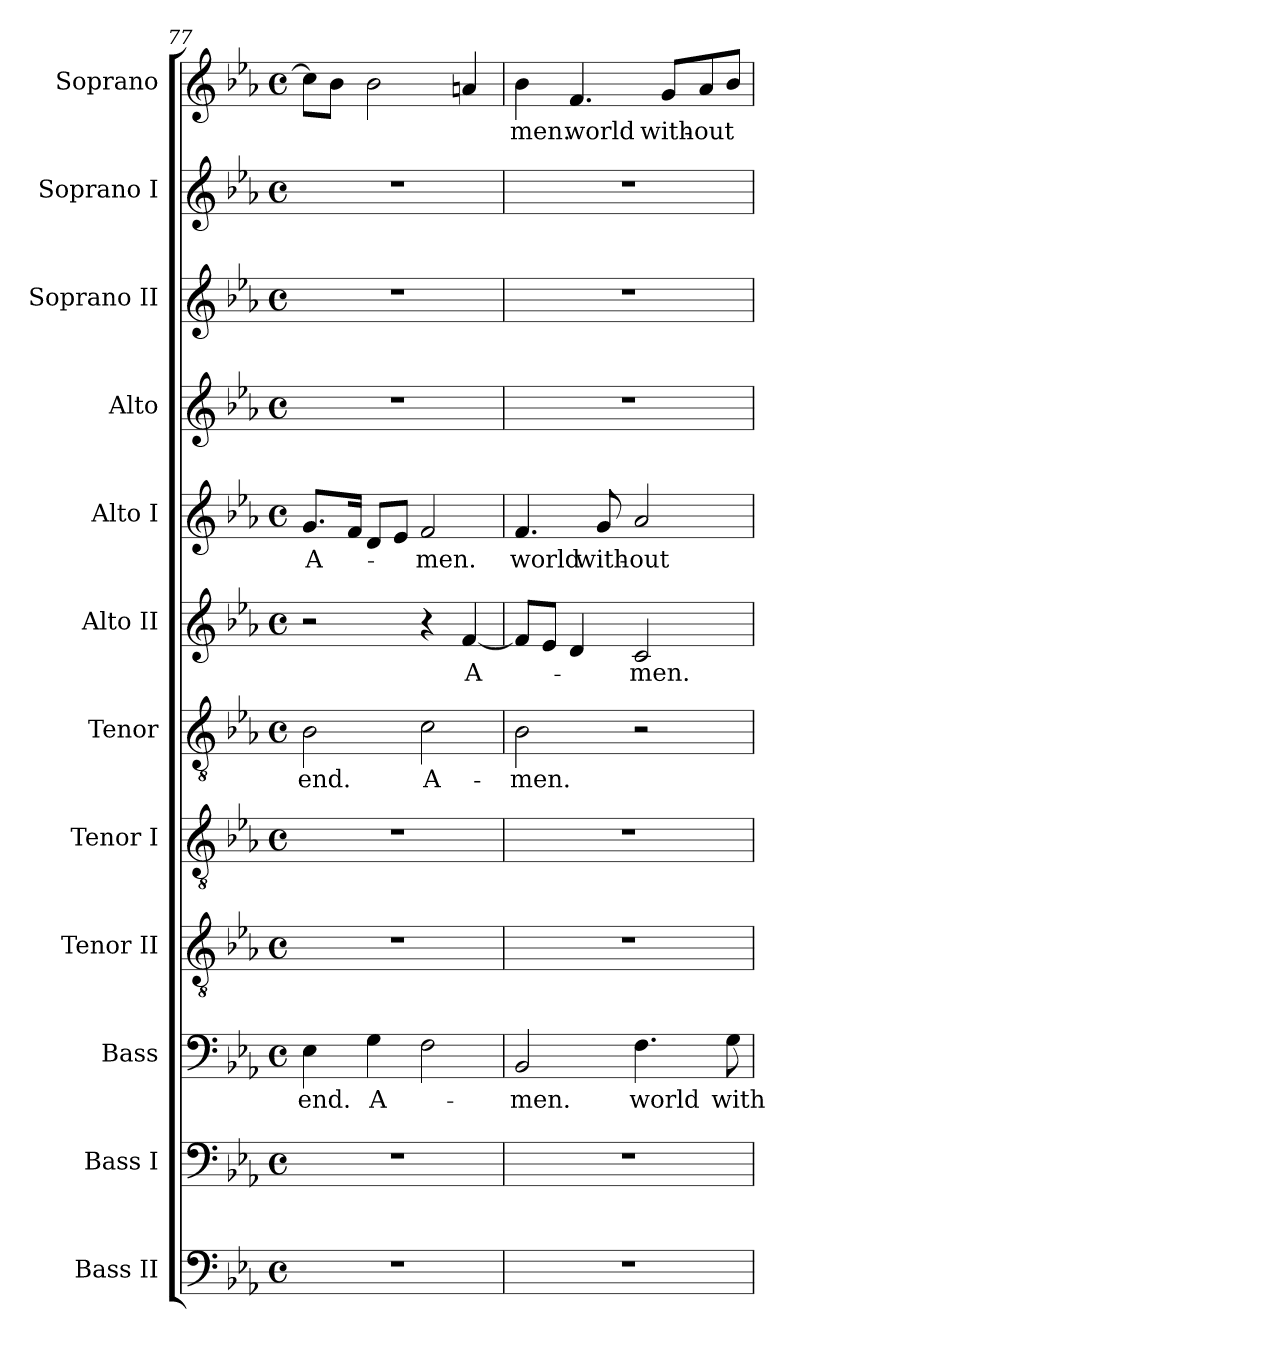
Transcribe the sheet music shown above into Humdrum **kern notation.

**kern	**kern	**kern	**text	**kern	**kern	**kern	**text	**kern	**text	**kern	**text	**kern	**kern	**kern	**kern	**text
*part12	*part11	*part10	*part10	*part9	*part8	*part7	*part7	*part6	*part6	*part5	*part5	*part4	*part3	*part2	*part1	*part1
*staff12	*staff11	*staff10	*staff10	*staff9	*staff8	*staff7	*staff7	*staff6	*staff6	*staff5	*staff5	*staff4	*staff3	*staff2	*staff1	*staff1
*I"Bass II	*I"Bass I	*I"Bass	*	*I"Tenor II	*I"Tenor I	*I"Tenor	*	*I"Alto II	*	*I"Alto I	*	*I"Alto	*I"Soprano II	*I"Soprano I	*I"Soprano	*
*I'BII	*I'BI	*I'B	*	*I'TII	*I'TI	*I'T	*	*I'AII	*	*I'AI	*	*I'A	*I'SII	*I'SI	*I'S	*
*clefF4	*clefF4	*clefF4	*	*clefGv2	*clefGv2	*clefGv2	*	*clefG2	*	*clefG2	*	*clefG2	*clefG2	*clefG2	*clefG2	*
*ITrd7c12	*	*ITrd7c12	*	*ITrd7c12	*ITrd7c12	*ITrd7c12	*	*	*	*	*	*	*	*	*	*
*k[b-e-a-]	*k[b-e-a-]	*k[b-e-a-]	*	*k[b-e-a-]	*k[b-e-a-]	*k[b-e-a-]	*	*k[b-e-a-]	*	*k[b-e-a-]	*	*k[b-e-a-]	*k[b-e-a-]	*k[b-e-a-]	*k[b-e-a-]	*
*E-:	*E-:	*E-:	*	*E-:	*E-:	*E-:	*	*E-:	*	*E-:	*	*E-:	*E-:	*E-:	*E-:	*
*M4/4	*M4/4	*M4/4	*	*M4/4	*M4/4	*M4/4	*	*M4/4	*	*M4/4	*	*M4/4	*M4/4	*M4/4	*M4/4	*
*met(c)	*met(c)	*met(c)	*	*met(c)	*met(c)	*met(c)	*	*met(c)	*	*met(c)	*	*met(c)	*met(c)	*met(c)	*met(c)	*
=77	=77	=77	=77	=77	=77	=77	=77	=77	=77	=77	=77	=77	=77	=77	=77	=77
!	!	!	!LO:LY:b:color=#000000	!	!	!	!	!	!	!	!	!	!	!	!	!
!	!	!	!	!	!	!	!LO:LY:b:color=#000000	!	!	!	!	!	!	!	!	!
!	!	!	!	!	!	!	!	!	!	!	!LO:LY:b:color=#000000	!	!	!	!	!
1r	1r	4EE-i\	end.	1r	1r	2BB-i\	end.	2r	.	8.gi/L	A-	1r	1r	1r	8cci\L]	.
.	.	.	.	.	.	.	.	.	.	.	.	.	.	.	8b-i\J	.
.	.	.	.	.	.	.	.	.	.	16fi/Jk	.	.	.	.	.	.
!	!	!	!LO:LY:b:color=#000000	!	!	!	!	!	!	!	!	!	!	!	!	!
.	.	4GGi\	A-	.	.	.	.	.	.	8di/L	.	.	.	.	2b-i\	.
.	.	.	.	.	.	.	.	.	.	8e-i/J	.	.	.	.	.	.
!	!	!	!	!	!	!	!LO:LY:b:color=#000000	!	!	!	!	!	!	!	!	!
!	!	!	!	!	!	!	!	!	!	!	!LO:LY:b:color=#000000	!	!	!	!	!
.	.	2FFi\	.	.	.	2Ci\	A-	4r	.	2fi/	-men.	.	.	.	.	.
!	!	!	!	!	!	!	!	!	!LO:LY:b:color=#000000	!	!	!	!	!	!	!
.	.	.	.	.	.	.	.	[<4fi/	A-	.	.	.	.	.	4ani/	.
=78	=78	=78	=78	=78	=78	=78	=78	=78	=78	=78	=78	=78	=78	=78	=78	=78
!	!	!	!LO:LY:b:color=#000000	!	!	!	!	!	!	!	!	!	!	!	!	!
!	!	!	!	!	!	!	!LO:LY:b:color=#000000	!	!	!	!	!	!	!	!	!
!	!	!	!	!	!	!	!	!	!	!	!LO:LY:b:color=#000000	!	!	!	!	!
!	!	!	!	!	!	!	!	!	!	!	!	!	!	!	!	!LO:LY:b:color=#000000
1r	1r	2BBB-i/	-men.	1r	1r	2BB-i\	-men.	8fi/L]	.	4.fi/	world	1r	1r	1r	4b-i\	-men.
.	.	.	.	.	.	.	.	8e-i/J	.	.	.	.	.	.	.	.
!	!	!	!	!	!	!	!	!	!	!	!	!	!	!	!	!LO:LY:b:color=#000000
.	.	.	.	.	.	.	.	4di/	.	.	.	.	.	.	4.fi/	world
!	!	!	!	!	!	!	!	!	!	!	!LO:LY:b:color=#000000	!	!	!	!	!
.	.	.	.	.	.	.	.	.	.	8gi/	with-	.	.	.	.	.
!	!	!	!LO:LY:b:color=#000000	!	!	!	!	!	!	!	!	!	!	!	!	!
!	!	!	!	!	!	!	!	!	!LO:LY:b:color=#000000	!	!	!	!	!	!	!
!	!	!	!	!	!	!	!	!	!	!	!LO:LY:b:color=#000000	!	!	!	!	!
.	.	4.FFi\	world	.	.	2r	.	2ci/	-men.	2a-i/	-out	.	.	.	.	.
!	!	!	!	!	!	!	!	!	!	!	!	!	!	!	!	!LO:LY:b:color=#000000
.	.	.	.	.	.	.	.	.	.	.	.	.	.	.	8gi/L	with-
!	!	!	!	!	!	!	!	!	!	!	!	!	!	!	!	!LO:LY:b:color=#000000
.	.	.	.	.	.	.	.	.	.	.	.	.	.	.	8a-i/	-out
!	!	!	!LO:LY:b:color=#000000	!	!	!	!	!	!	!	!	!	!	!	!	!
.	.	8GGi\	with-	.	.	.	.	.	.	.	.	.	.	.	8b-i/J	.
=	=	=	=	=	=	=	=	=	=	=	=	=	=	=	=	=
*-	*-	*-	*-	*-	*-	*-	*-	*-	*-	*-	*-	*-	*-	*-	*-	*-
